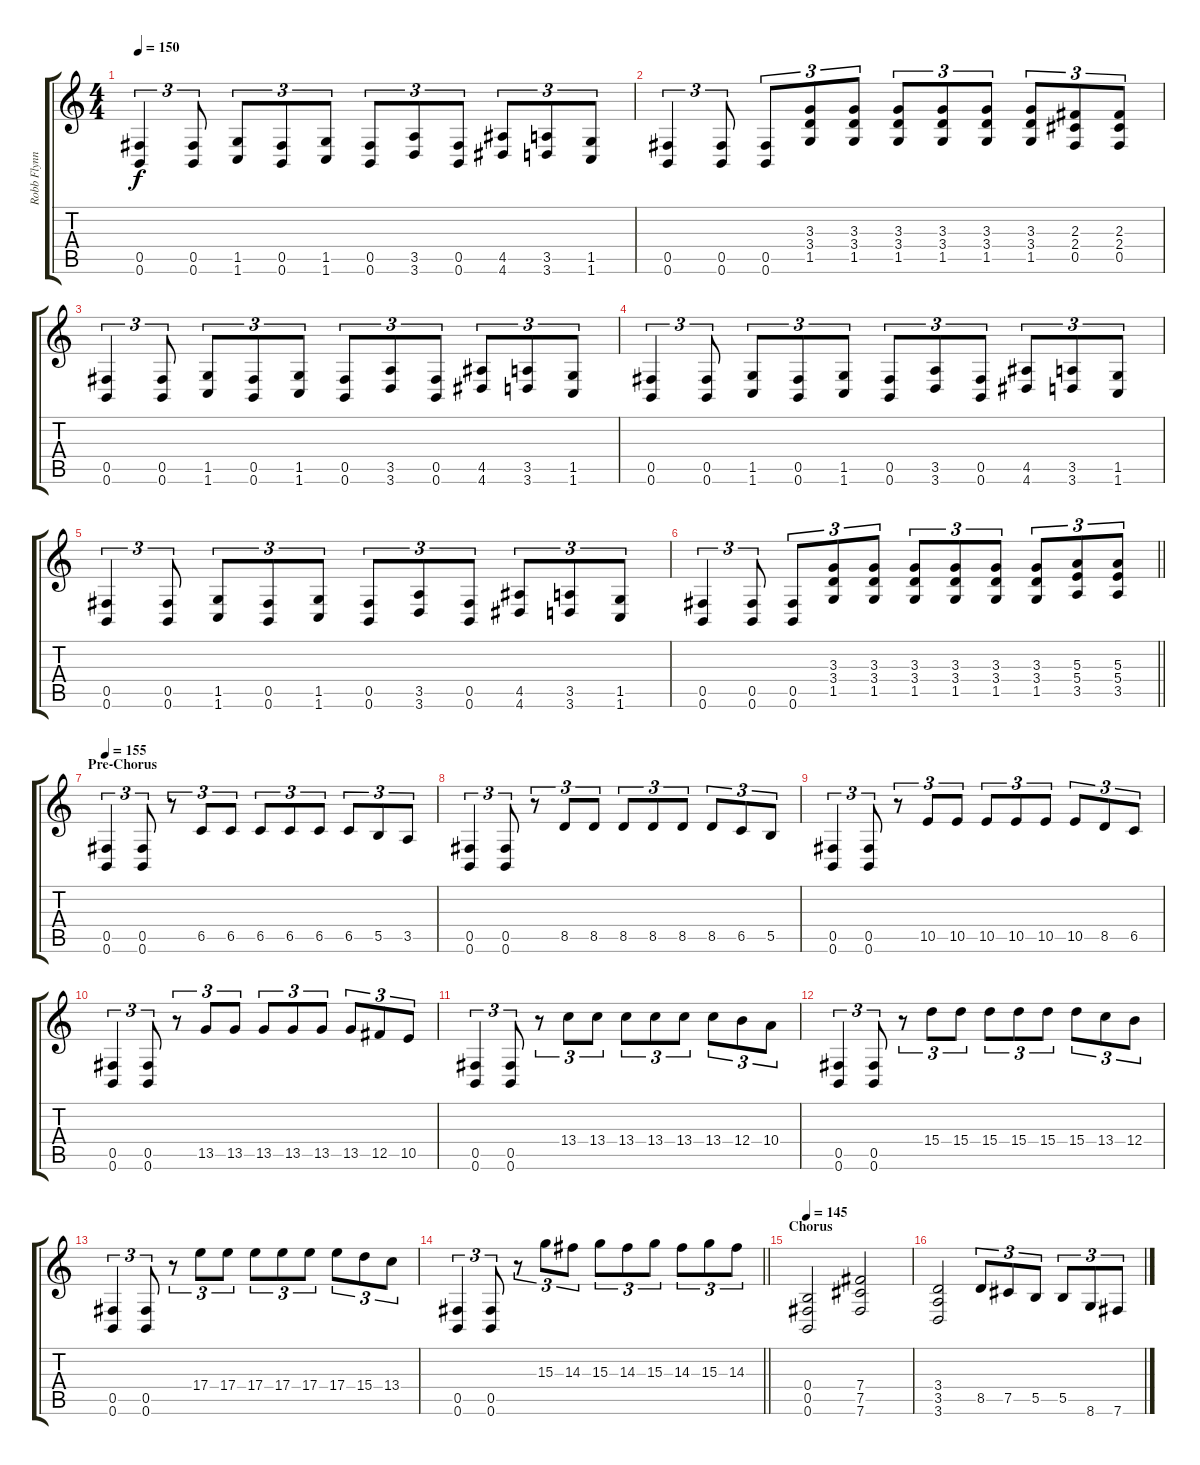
\track ("Robb Flynn" "Robb Flynn") {instrument distortionguitar}
\staff {score tabs}
\tuning (Db4 Ab3 E3 B2 Gb2 B1) {hide}
\ts (4 4)
\tempo 150
\clef g2
\ks c
(0.5 0.6).4{tu (3 2) dy f} (0.5 0.6).8{tu (3 2)} (1.5 1.6).8{tu (3 2)} (0.5 0.6).8{tu (3 2)} (1.5 1.6).8{tu (3 2)} (0.5 0.6).8{tu (3 2)} (3.5 3.6).8{tu (3 2)} (0.5 0.6).8{tu (3 2)} (4.5 4.6).8{tu (3 2)} (3.5 3.6).8{tu (3 2)} (1.5 1.6).8{tu (3 2)} |
(0.5 0.6).4{tu (3 2)} (0.5 0.6).8{tu (3 2)} (0.5 0.6).8{tu (3 2)} (3.3 3.4 1.5).8{tu (3 2)} (3.3 3.4 1.5).8{tu (3 2)} (3.3 3.4 1.5).8{tu (3 2)} (3.3 3.4 1.5).8{tu (3 2)} (3.3 3.4 1.5).8{tu (3 2)} (3.3 3.4 1.5).8{tu (3 2)} (2.3 2.4 0.5).8{tu (3 2)} (2.3 2.4 0.5).8{tu (3 2)} |
(0.5 0.6).4{tu (3 2)} (0.5 0.6).8{tu (3 2)} (1.5 1.6).8{tu (3 2)} (0.5 0.6).8{tu (3 2)} (1.5 1.6).8{tu (3 2)} (0.5 0.6).8{tu (3 2)} (3.5 3.6).8{tu (3 2)} (0.5 0.6).8{tu (3 2)} (4.5 4.6).8{tu (3 2)} (3.5 3.6).8{tu (3 2)} (1.5 1.6).8{tu (3 2)} |
(0.5 0.6).4{tu (3 2)} (0.5 0.6).8{tu (3 2)} (1.5 1.6).8{tu (3 2)} (0.5 0.6).8{tu (3 2)} (1.5 1.6).8{tu (3 2)} (0.5 0.6).8{tu (3 2)} (3.5 3.6).8{tu (3 2)} (0.5 0.6).8{tu (3 2)} (4.5 4.6).8{tu (3 2)} (3.5 3.6).8{tu (3 2)} (1.5 1.6).8{tu (3 2)} |
(0.5 0.6).4{tu (3 2)} (0.5 0.6).8{tu (3 2)} (1.5 1.6).8{tu (3 2)} (0.5 0.6).8{tu (3 2)} (1.5 1.6).8{tu (3 2)} (0.5 0.6).8{tu (3 2)} (3.5 3.6).8{tu (3 2)} (0.5 0.6).8{tu (3 2)} (4.5 4.6).8{tu (3 2)} (3.5 3.6).8{tu (3 2)} (1.5 1.6).8{tu (3 2)} |
\barLineRight lightlight
(0.5 0.6).4{tu (3 2)} (0.5 0.6).8{tu (3 2)} (0.5 0.6).8{tu (3 2)} (3.3 3.4 1.5).8{tu (3 2)} (3.3 3.4 1.5).8{tu (3 2)} (3.3 3.4 1.5).8{tu (3 2)} (3.3 3.4 1.5).8{tu (3 2)} (3.3 3.4 1.5).8{tu (3 2)} (3.3 3.4 1.5).8{tu (3 2)} (5.3 5.4 3.5).8{tu (3 2)} (5.3 5.4 3.5).8{tu (3 2)} |
\section ("" "Pre-Chorus")
\tempo 155
(0.5 0.6).4{tu (3 2)} (0.5 0.6).8{tu (3 2)} r.8{tu (3 2)} 6.5.8{tu (3 2)} 6.5.8{tu (3 2)} 6.5.8{tu (3 2)} 6.5.8{tu (3 2)} 6.5.8{tu (3 2)} 6.5.8{tu (3 2)} 5.5.8{tu (3 2)} 3.5.8{tu (3 2)} |
(0.5 0.6).4{tu (3 2)} (0.5 0.6).8{tu (3 2)} r.8{tu (3 2)} 8.5.8{tu (3 2)} 8.5.8{tu (3 2)} 8.5.8{tu (3 2)} 8.5.8{tu (3 2)} 8.5.8{tu (3 2)} 8.5.8{tu (3 2)} 6.5.8{tu (3 2)} 5.5.8{tu (3 2)} |
(0.5 0.6).4{tu (3 2)} (0.5 0.6).8{tu (3 2)} r.8{tu (3 2)} 10.5.8{tu (3 2)} 10.5.8{tu (3 2)} 10.5.8{tu (3 2)} 10.5.8{tu (3 2)} 10.5.8{tu (3 2)} 10.5.8{tu (3 2)} 8.5.8{tu (3 2)} 6.5.8{tu (3 2)} |
(0.5 0.6).4{tu (3 2)} (0.5 0.6).8{tu (3 2)} r.8{tu (3 2)} 13.5.8{tu (3 2)} 13.5.8{tu (3 2)} 13.5.8{tu (3 2)} 13.5.8{tu (3 2)} 13.5.8{tu (3 2)} 13.5.8{tu (3 2)} 12.5.8{tu (3 2)} 10.5.8{tu (3 2)} |
(0.5 0.6).4{tu (3 2)} (0.5 0.6).8{tu (3 2)} r.8{tu (3 2)} 13.4.8{tu (3 2)} 13.4.8{tu (3 2)} 13.4.8{tu (3 2)} 13.4.8{tu (3 2)} 13.4.8{tu (3 2)} 13.4.8{tu (3 2)} 12.4.8{tu (3 2)} 10.4.8{tu (3 2)} |
(0.5 0.6).4{tu (3 2)} (0.5 0.6).8{tu (3 2)} r.8{tu (3 2)} 15.4.8{tu (3 2)} 15.4.8{tu (3 2)} 15.4.8{tu (3 2)} 15.4.8{tu (3 2)} 15.4.8{tu (3 2)} 15.4.8{tu (3 2)} 13.4.8{tu (3 2)} 12.4.8{tu (3 2)} |
(0.5 0.6).4{tu (3 2)} (0.5 0.6).8{tu (3 2)} r.8{tu (3 2)} 17.4.8{tu (3 2)} 17.4.8{tu (3 2)} 17.4.8{tu (3 2)} 17.4.8{tu (3 2)} 17.4.8{tu (3 2)} 17.4.8{tu (3 2)} 15.4.8{tu (3 2)} 13.4.8{tu (3 2)} |
\barLineRight lightlight
(0.5 0.6).4{tu (3 2)} (0.5 0.6).8{tu (3 2)} r.8{tu (3 2)} 15.3.8{tu (3 2)} 14.3.8{tu (3 2)} 15.3.8{tu (3 2)} 14.3.8{tu (3 2)} 15.3.8{tu (3 2)} 14.3.8{tu (3 2)} 15.3.8{tu (3 2)} 14.3.8{tu (3 2)} |
\section ("" "Chorus")
\tempo 145
(0.4 0.5 0.6).2 (7.4 7.5 7.6).2 |
(3.4 3.5 3.6).2 8.5.8{tu (3 2)} 7.5.8{tu (3 2)} 5.5.8{tu (3 2)} 5.5.8{tu (3 2)} 8.6.8{tu (3 2)} 7.6.8{tu (3 2)}
